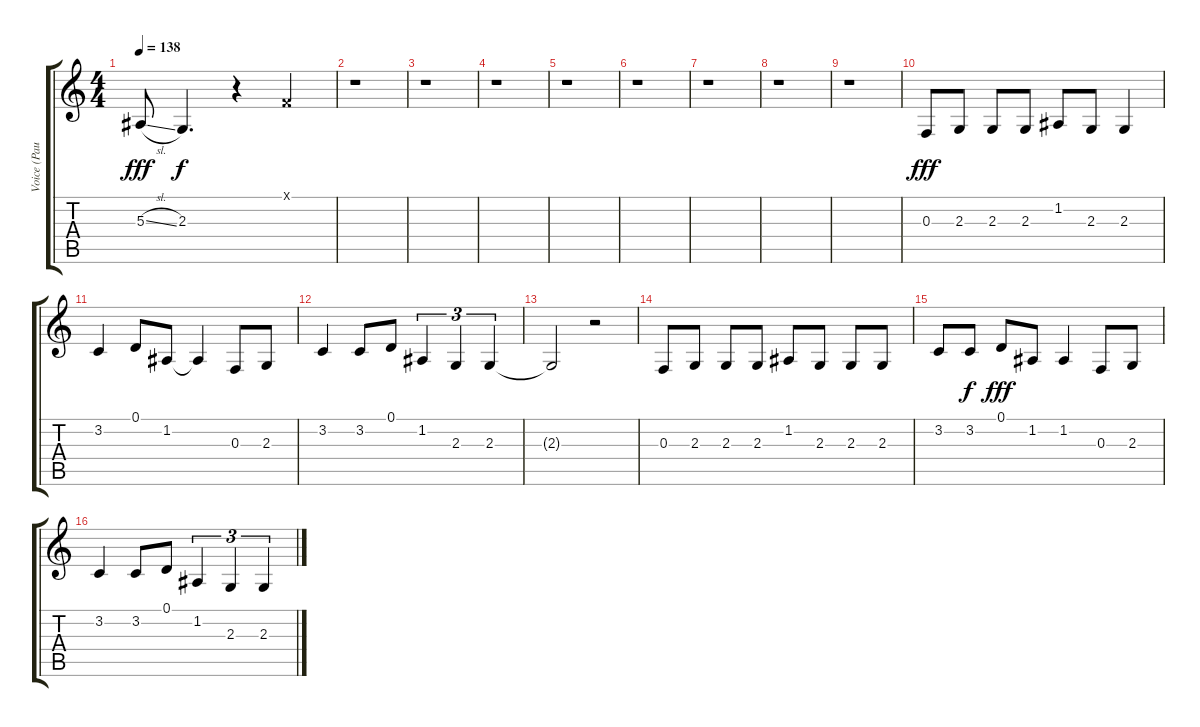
\track ("Voice (Paul Gilbert)" "Voice (Pau") {instrument lead6voice}
\staff {score tabs}
\tuning (D4 A3 F3 C3 G2 D2) {hide}
\ts (4 4)
\tempo 138
\clef g2
\ks c
5.3{sl}.8{dy fff} 2.3.4{d dy f} r.4 3.1{x}.4 |
r.1 |
r.1 |
r.1 |
r.1 |
r.1 |
r.1 |
r.1 |
r.1 |
0.3.8{dy fff} 2.3.8 2.3.8 2.3.8 1.2.8 2.3.8 2.3.4 |
3.2.4 0.1.8 1.2.8 1.2{t}.4 0.3.8 2.3.8 |
3.2.4 3.2.8 0.1.8 1.2.4{tu (3 2)} 2.3.4{tu (3 2)} 2.3.4{tu (3 2)} |
2.3{t}.2 r.2 |
0.3.8 2.3.8 2.3.8 2.3.8 1.2.8 2.3.8 2.3.8 2.3.8 |
3.2.8 3.2.8{dy f} 0.1.8{dy fff} 1.2.8 1.2.4 0.3.8 2.3.8 |
3.2.4 3.2.8 0.1.8 1.2.4{tu (3 2)} 2.3.4{tu (3 2)} 2.3.4{tu (3 2)}
